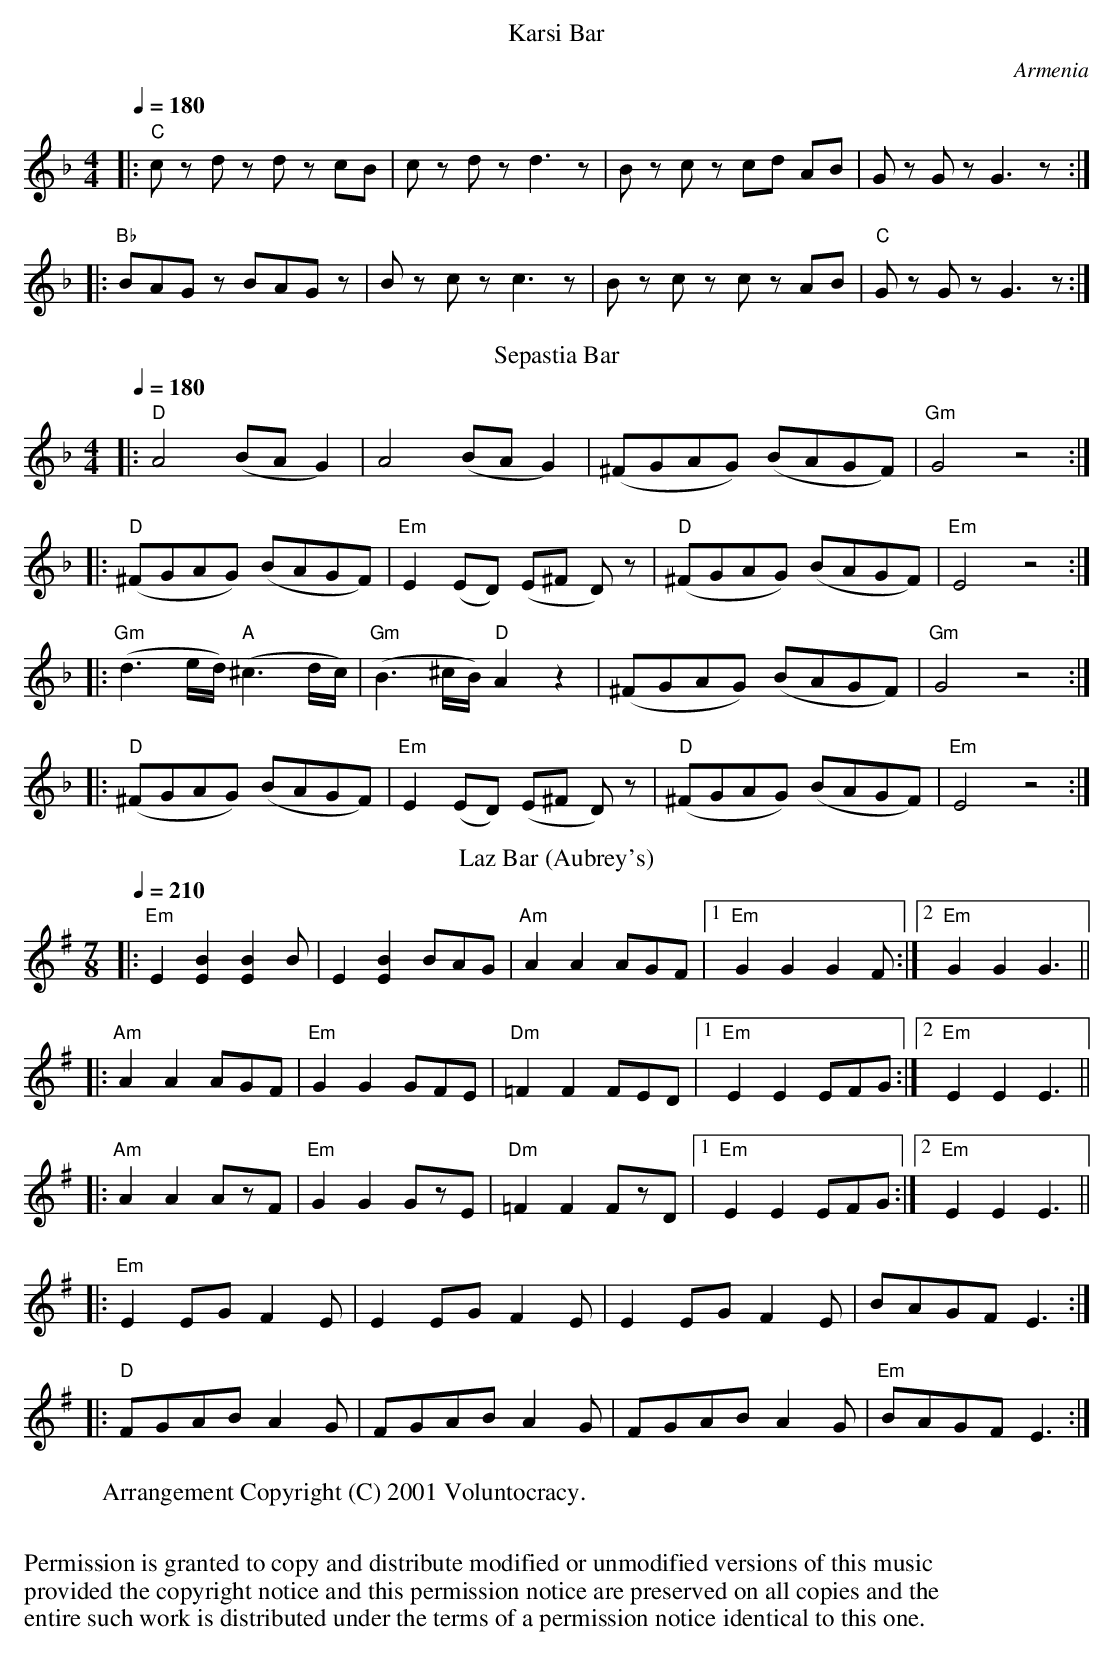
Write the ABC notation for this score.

X:1
T:
T:Karsi Bar
O:Armenia
Q:1/4=180
M:4/4
L:1/8
K:GDor
|:"C"cz dz dz cB|cz dz d3z |Bz cz cd AB|Gz Gz G3z :|
|:"Bb"BAGz BAGz |Bz cz c3 z |Bz cz cz AB|"C"Gz Gz G3z :|
T:Sepastia Bar
Q:1/4=180
M:4/4
L:1/8
K:GDor
|:"D" A4 (BAG2) | A4 (BAG2) | (^FGAG) (BAGF) |"Gm"G4 z4 :|
|:"D" (^FGAG) (BAGF) |"Em" E2 (ED) (E^F D)z |"D"(^FGAG) (BAGF) | "Em"E4 z4 :|
|:"Gm" (d3e/2d/2) "A"(^c3d/2c/2) |"Gm" (B3^c/2B/2) "D"A2z2 |(^FGAG) (BAGF)|"Gm"G4z4:|
|:"D" (^FGAG) (BAGF) |"Em" E2 (ED) (E^F D)z |"D"(^FGAG) (BAGF) | "Em"E4 z4 :|
T:Laz Bar (Aubrey's)
Q:1/4=210
M:7/8
L:1/8
K:Em
|:"Em" E2 [E2B2] [E2B2] B | E2 [E2B2] BAG |"Am" A2 A2 AGF |1"Em" G2 G2 G2F :|2"Em" G2 G2 G3 ||
|:"Am" A2 A2 AGF |"Em" G2 G2 GFE |"Dm" =F2 F2 FED |1 "Em" E2 E2 EFG :|2 "Em" E2 E2 E3 ||
|:"Am" A2 A2 AzF |"Em" G2 G2 GzE |"Dm" =F2 F2 FzD |1 "Em" E2 E2 EFG :|2 "Em" E2 E2 E3 ||
|:"Em" E2 EG F2E | E2 EG F2E | E2 EG F2E | BAGF E3 :|
|:"D" FGAB A2 G | FGAB A2 G | FGAB A2 G |"Em"BAGF E3 :|
W:Arrangement Copyright (C) 2001 Voluntocracy.
W:
W:Permission is granted to copy and distribute modified or unmodified versions of this music
W:provided the copyright notice and this permission notice are preserved on all copies and the
W:entire such work is distributed under the terms of a permission notice identical to this one.
